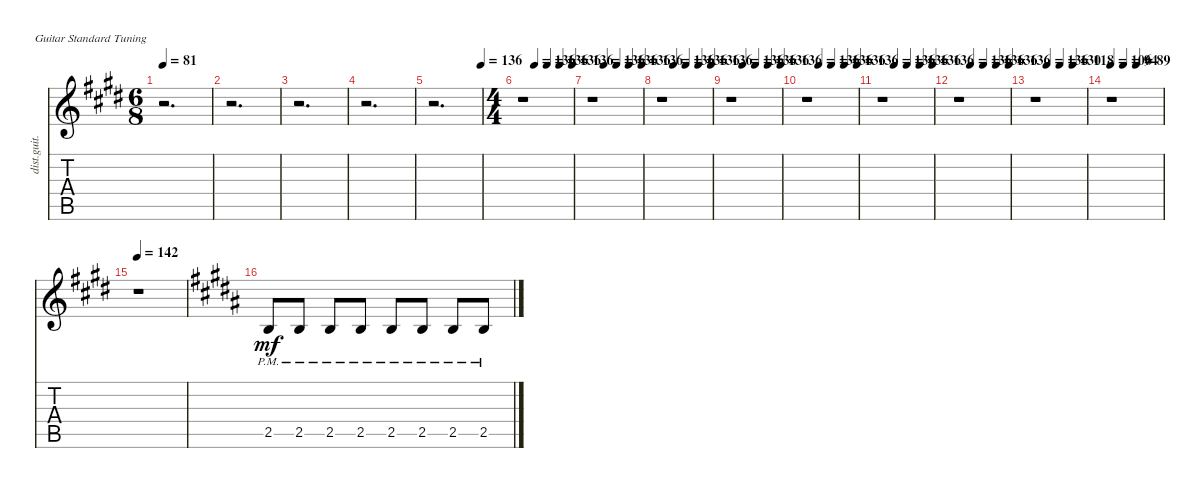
\bracketExtendMode nobrackets
\track ("Electric Guitar 2" "dist.guit.") {instrument distortionguitar}
\staff {score tabs}
\tuning (E4 B3 G3 D3 A2 E2)
\ts (6 8)
\tempo 81
\clef g2
\ks c#minor
r.2{d dy mf instrument distortionguitar beam Down} |
r.2{d beam Down} |
r.2{d beam Down} |
r.2{d beam Down} |
\tempo (136 0.999306)
r.2{d beam Down} |
\ts (4 4)
\tempo (136 0.249479)
\tempo (136 0.499479)
\tempo (136 0.749479)
\tempo (136 0.999479)
r.1{beam Down} |
\tempo (136 0.249479)
\tempo (136 0.499479)
\tempo (136 0.749479)
\tempo (136 0.999479)
r.1{beam Down} |
\tempo (136 0.249479)
\tempo (136 0.499479)
\tempo (136 0.749479)
\tempo (136 0.999479)
r.1{beam Down} |
\tempo (136 0.249479)
\tempo (136 0.499479)
\tempo (136 0.749479)
\tempo (136 0.999479)
r.1{beam Down} |
\tempo (136 0.249479)
\tempo (136 0.499479)
\tempo (136 0.749479)
\tempo (136 0.999479)
r.1{beam Down} |
\tempo (136 0.249479)
\tempo (136 0.499479)
\tempo (136 0.749479)
\tempo (136 0.999479)
r.1{beam Down} |
\tempo (136 0.249479)
\tempo (136 0.499479)
\tempo (136 0.749479)
\tempo (136 0.999479)
r.1{beam Down} |
\tempo (136 0.249479)
\tempo (130 0.5)
\tempo (118 0.75)
r.1{beam Down} |
\tempo 106
\tempo (94 0.25)
\tempo (89 0.5)
r.1{beam Down} |
\tempo 142
r.1{beam Down} |
\ks g#minor
2.5{pm acc forcenatural}.8{beam Up} 2.5{pm acc forcenatural}.8{beam Up} 2.5{pm acc forcenatural}.8{beam Up} 2.5{pm acc forcenatural}.8{beam Up} 2.5{pm acc forcenatural}.8{beam Up} 2.5{pm acc forcenatural}.8{beam Up} 2.5{pm acc forcenatural}.8{beam Up} 2.5{pm acc forcenatural}.8{beam Up}
